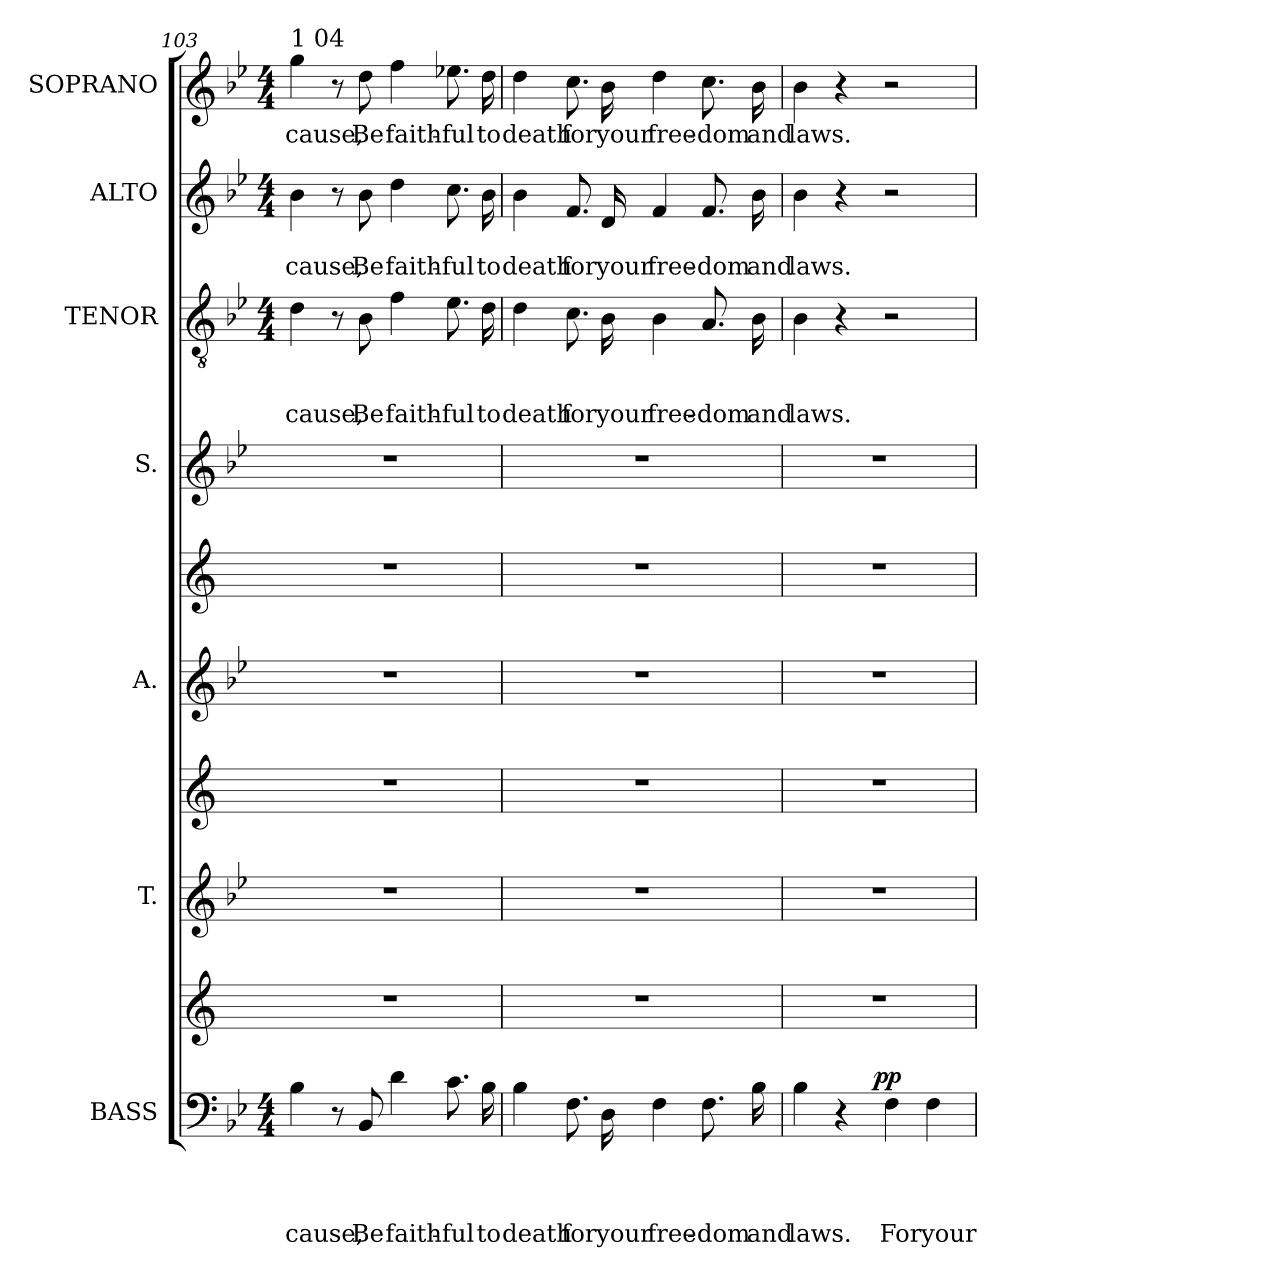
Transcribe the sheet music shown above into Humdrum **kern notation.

**kern	**text	**text	**text	**text	**dynam	**kern	**kern	**kern	**kern	**kern	**kern	**kern	**text	**text	**text	**kern	**text	**text	**kern	**text
*part10	*part10	*part10	*part10	*part10	*part10	*part9	*part8	*part7	*part6	*part5	*part4	*part3	*part3	*part3	*part3	*part2	*part2	*part2	*part1	*part1
*staff10	*staff10	*staff10	*staff10	*staff10	*staff10	*staff9	*staff8	*staff7	*staff6	*staff5	*staff4	*staff3	*staff3	*staff3	*staff3	*staff2	*staff2	*staff2	*staff1	*staff1
*I"BASS	*	*	*	*	*	*	*I"T.	*	*I"A.	*	*I"S.	*I"TENOR	*	*	*	*I"ALTO	*	*	*I"SOPRANO	*
*I'B.	*	*	*	*	*	*	*I'T.	*	*I'A.	*	*I'S.	*I'T.	*	*	*	*I'A.	*	*	*I'S.	*
!!LO:LB:g=z
*clefF4	*	*	*	*	*	*clefG2	*clefG2	*clefG2	*clefG2	*clefG2	*clefG2	*clefGv2	*	*	*	*clefG2	*	*	*clefG2	*
*	*	*	*	*	*	*ITrd1c2	*	*ITrd1c2	*	*ITrd1c2	*ITrd3c5	*	*	*	*	*	*	*	*	*
*k[b-e-]	*	*	*	*	*	*k[b-e-]	*k[b-e-]	*k[b-e-]	*k[b-e-]	*k[b-e-]	*k[b-]	*k[b-e-]	*	*	*	*k[b-e-]	*	*	*k[b-e-]	*
*B-:	*	*	*	*	*	*B-:	*B-:	*B-:	*B-:	*B-:	*F:	*B-:	*	*	*	*B-:	*	*	*B-:	*
*M4/4	*	*	*	*	*	*	*	*	*	*	*	*M4/4	*	*	*	*M4/4	*	*	*M4/4	*
=103	=103	=103	=103	=103	=103	=103	=103	=103	=103	=103	=103	=103	=103	=103	=103	=103	=103	=103	=103	=103
!	!	!	!	!	!	!	!	!	!	!	!	!	!	!	!	!	!	!	!LO:TX:a:t=1 04	!
!	!	!	!	!LO:LY:b	!	!	!	!	!	!	!	!	!	!	!LO:LY:b	!	!	!LO:LY:b	!	!LO:LY:b
4B-\	.	.	.	cause,	.	1r	1r	1r	1r	1r	1r	4d\	.	.	cause,	4b-\	.	cause,	4gg\	cause,
8r	.	.	.	.	.	.	.	.	.	.	.	8r	.	.	.	8r	.	.	8r	.
!	!	!	!	!LO:LY:b	!	!	!	!	!	!	!	!	!	!	!LO:LY:b	!	!	!LO:LY:b	!	!LO:LY:b
8BB-/	.	.	.	Be	.	.	.	.	.	.	.	8B-\	.	.	Be	8b-\	.	Be	8dd\	Be
!	!	!	!	!LO:LY:b	!	!	!	!	!	!	!	!	!	!	!LO:LY:b	!	!	!LO:LY:b	!	!LO:LY:b
4d\	.	.	.	faith-	.	.	.	.	.	.	.	4f\	.	.	faith-	4dd\	.	faith-	4ff\	faith-
!	!	!	!	!LO:LY:b	!	!	!	!	!	!	!	!	!	!	!LO:LY:b	!	!	!LO:LY:b	!	!LO:LY:b
8.c\	.	.	.	-ful	.	.	.	.	.	.	.	8.e-\	.	.	-ful	8.cc\	.	-ful	8.ee-X\	-ful
!	!	!	!	!LO:LY:b	!	!	!	!	!	!	!	!	!	!	!LO:LY:b	!	!	!LO:LY:b	!	!LO:LY:b
16B-\	.	.	.	to	.	.	.	.	.	.	.	16d\	.	.	to	16b-\	.	to	16dd\	to
=104	=104	=104	=104	=104	=104	=104	=104	=104	=104	=104	=104	=104	=104	=104	=104	=104	=104	=104	=104	=104
!	!	!	!	!LO:LY:b	!	!	!	!	!	!	!	!	!	!	!LO:LY:b	!	!	!LO:LY:b	!	!LO:LY:b
4B-\	.	.	.	death	.	1r	1r	1r	1r	1r	1r	4d\	.	.	death	4b-\	.	death	4dd\	death
!	!	!	!	!LO:LY:b	!	!	!	!	!	!	!	!	!	!	!LO:LY:b	!	!	!LO:LY:b	!	!LO:LY:b
8.F\	.	.	.	for	.	.	.	.	.	.	.	8.c\	.	.	for	8.f/	.	for	8.cc\	for
!	!	!	!	!LO:LY:b	!	!	!	!	!	!	!	!	!	!	!LO:LY:b	!	!	!LO:LY:b	!	!LO:LY:b
16D\	.	.	.	your	.	.	.	.	.	.	.	16B-\	.	.	your	16d/	.	your	16b-\	your
!	!	!	!	!LO:LY:b	!	!	!	!	!	!	!	!	!	!	!LO:LY:b	!	!	!LO:LY:b	!	!LO:LY:b
4F\	.	.	.	free-	.	.	.	.	.	.	.	4B-\	.	.	free-	4f/	.	free-	4dd\	free-
!	!	!	!	!LO:LY:b	!	!	!	!	!	!	!	!	!	!	!LO:LY:b	!	!	!LO:LY:b	!	!LO:LY:b
8.F\	.	.	.	-dom	.	.	.	.	.	.	.	8.A/	.	.	-dom	8.f/	.	-dom	8.cc\	-dom
!	!	!	!	!LO:LY:b	!	!	!	!	!	!	!	!	!	!	!LO:LY:b	!	!	!LO:LY:b	!	!LO:LY:b
16B-\	.	.	.	and	.	.	.	.	.	.	.	16B-\	.	.	and	16b-\	.	and	16b-\	and
=105	=105	=105	=105	=105	=105	=105	=105	=105	=105	=105	=105	=105	=105	=105	=105	=105	=105	=105	=105	=105
!	!	!	!	!LO:LY:b	!	!	!	!	!	!	!	!	!	!	!LO:LY:b	!	!	!LO:LY:b	!	!LO:LY:b
*^	*	*	*	*	*	*	*	*	*	*	*	*	*	*	*	*	*	*	*	*
4B-\	4...ryy	.	.	.	laws.	.	1r	1r	1r	1r	1r	1r	4B-\	.	.	laws.	4b-\	.	laws.	4b-\	laws.
4r	.	.	.	.	.	.	.	.	.	.	.	.	4r	.	.	.	4r	.	.	4r	.
!	!	!	!	!	!	!LO:DY:a	!	!	!	!	!	!	!	!	!	!	!	!	!	!	!
.	2ryy	.	.	.	.	pp	.	.	.	.	.	.	.	.	.	.	.	.	.	.	.
!	!	!	!	!	!LO:LY:b	!	!	!	!	!	!	!	!	!	!	!	!	!	!	!	!
4F\	.	.	.	.	For	.	.	.	.	.	.	.	2r	.	.	.	2r	.	.	2r	.
!	!	!	!	!	!LO:LY:b	!	!	!	!	!	!	!	!	!	!	!	!	!	!	!	!
4F\	.	.	.	.	your	.	.	.	.	.	.	.	.	.	.	.	.	.	.	.	.
.	32ryy	.	.	.	.	.	.	.	.	.	.	.	.	.	.	.	.	.	.	.	.
*v	*v	*	*	*	*	*	*	*	*	*	*	*	*	*	*	*	*	*	*	*	*
=	=	=	=	=	=	=	=	=	=	=	=	=	=	=	=	=	=	=	=	=
*-	*-	*-	*-	*-	*-	*-	*-	*-	*-	*-	*-	*-	*-	*-	*-	*-	*-	*-	*-	*-
